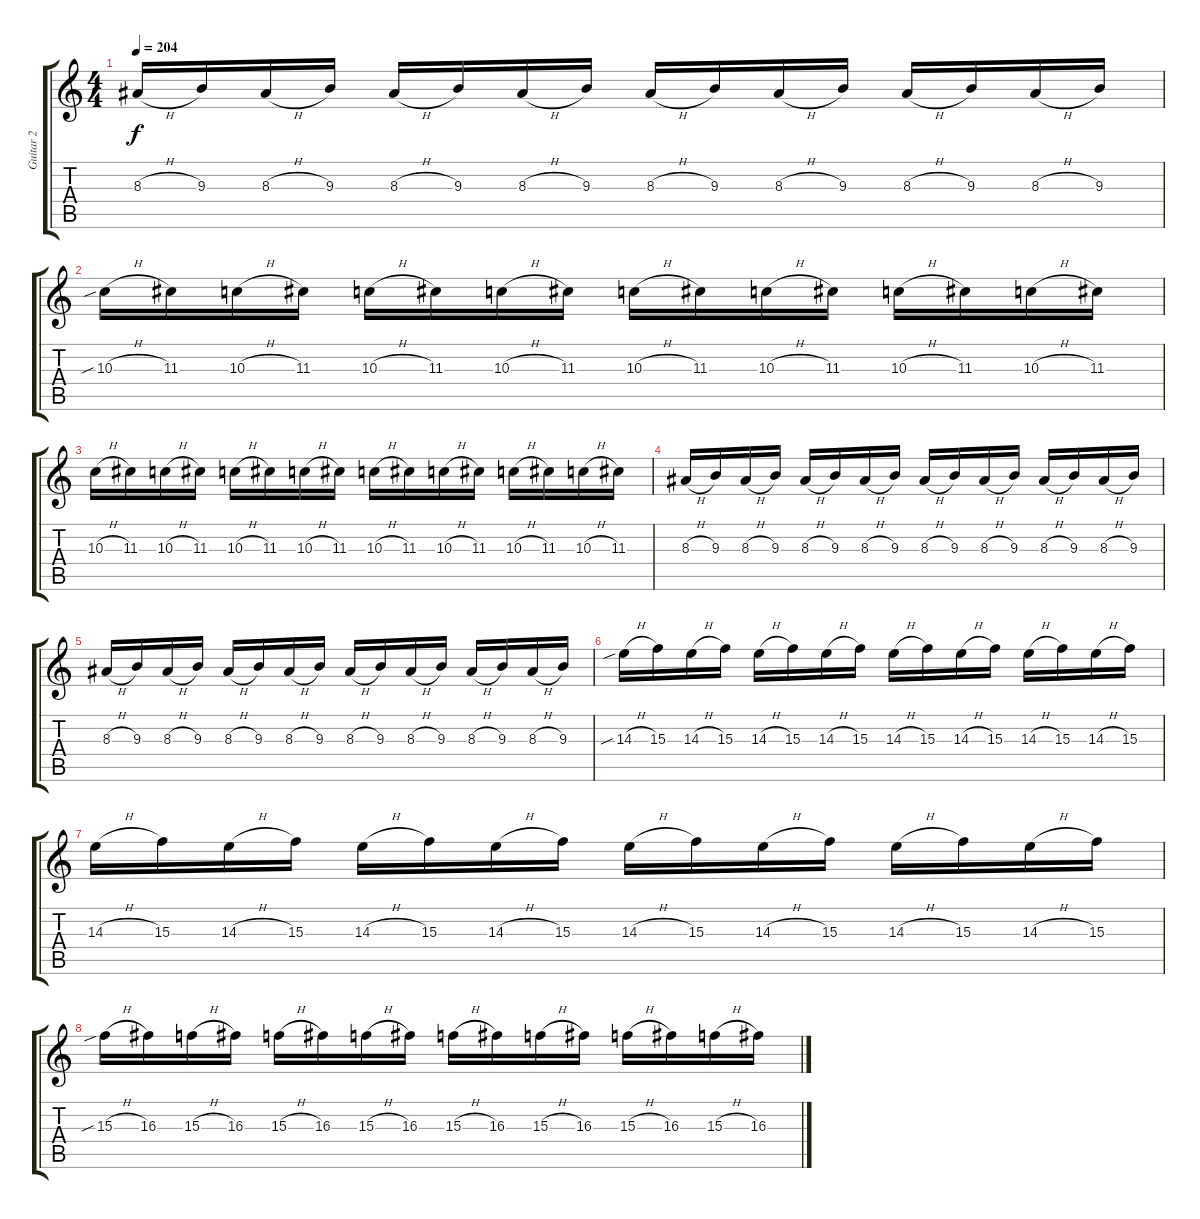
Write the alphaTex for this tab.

\track ("Guitar 2" "Guitar 2") {instrument distortionguitar}
\staff {score tabs}
\tuning (B3 Gb3 D3 A2 E2 B1) {hide}
\ts (4 4)
\tempo 204
\clef g2
\ks c
8.3{h}.16{dy f} 9.3.16 8.3{h}.16 9.3.16 8.3{h}.16 9.3.16 8.3{h}.16 9.3.16 8.3{h}.16 9.3.16 8.3{h}.16 9.3.16 8.3{h}.16 9.3.16 8.3{h}.16 9.3.16 |
10.3{sib h}.16 11.3.16 10.3{h}.16 11.3.16 10.3{h}.16 11.3.16 10.3{h}.16 11.3.16 10.3{h}.16 11.3.16 10.3{h}.16 11.3.16 10.3{h}.16 11.3.16 10.3{h}.16 11.3.16 |
10.3{h}.16 11.3.16 10.3{h}.16 11.3.16 10.3{h}.16 11.3.16 10.3{h}.16 11.3.16 10.3{h}.16 11.3.16 10.3{h}.16 11.3.16 10.3{h}.16 11.3.16 10.3{h}.16 11.3.16 |
8.3{h}.16 9.3.16 8.3{h}.16 9.3.16 8.3{h}.16 9.3.16 8.3{h}.16 9.3.16 8.3{h}.16 9.3.16 8.3{h}.16 9.3.16 8.3{h}.16 9.3.16 8.3{h}.16 9.3.16 |
8.3{h}.16 9.3.16 8.3{h}.16 9.3.16 8.3{h}.16 9.3.16 8.3{h}.16 9.3.16 8.3{h}.16 9.3.16 8.3{h}.16 9.3.16 8.3{h}.16 9.3.16 8.3{h}.16 9.3.16 |
14.3{sib h}.16 15.3.16 14.3{h}.16 15.3.16 14.3{h}.16 15.3.16 14.3{h}.16 15.3.16 14.3{h}.16 15.3.16 14.3{h}.16 15.3.16 14.3{h}.16 15.3.16 14.3{h}.16 15.3.16 |
14.3{h}.16 15.3.16 14.3{h}.16 15.3.16 14.3{h}.16 15.3.16 14.3{h}.16 15.3.16 14.3{h}.16 15.3.16 14.3{h}.16 15.3.16 14.3{h}.16 15.3.16 14.3{h}.16 15.3.16 |
15.3{sib h}.16 16.3.16 15.3{h}.16 16.3.16 15.3{h}.16 16.3.16 15.3{h}.16 16.3.16 15.3{h}.16 16.3.16 15.3{h}.16 16.3.16 15.3{h}.16 16.3.16 15.3{h}.16 16.3.16
